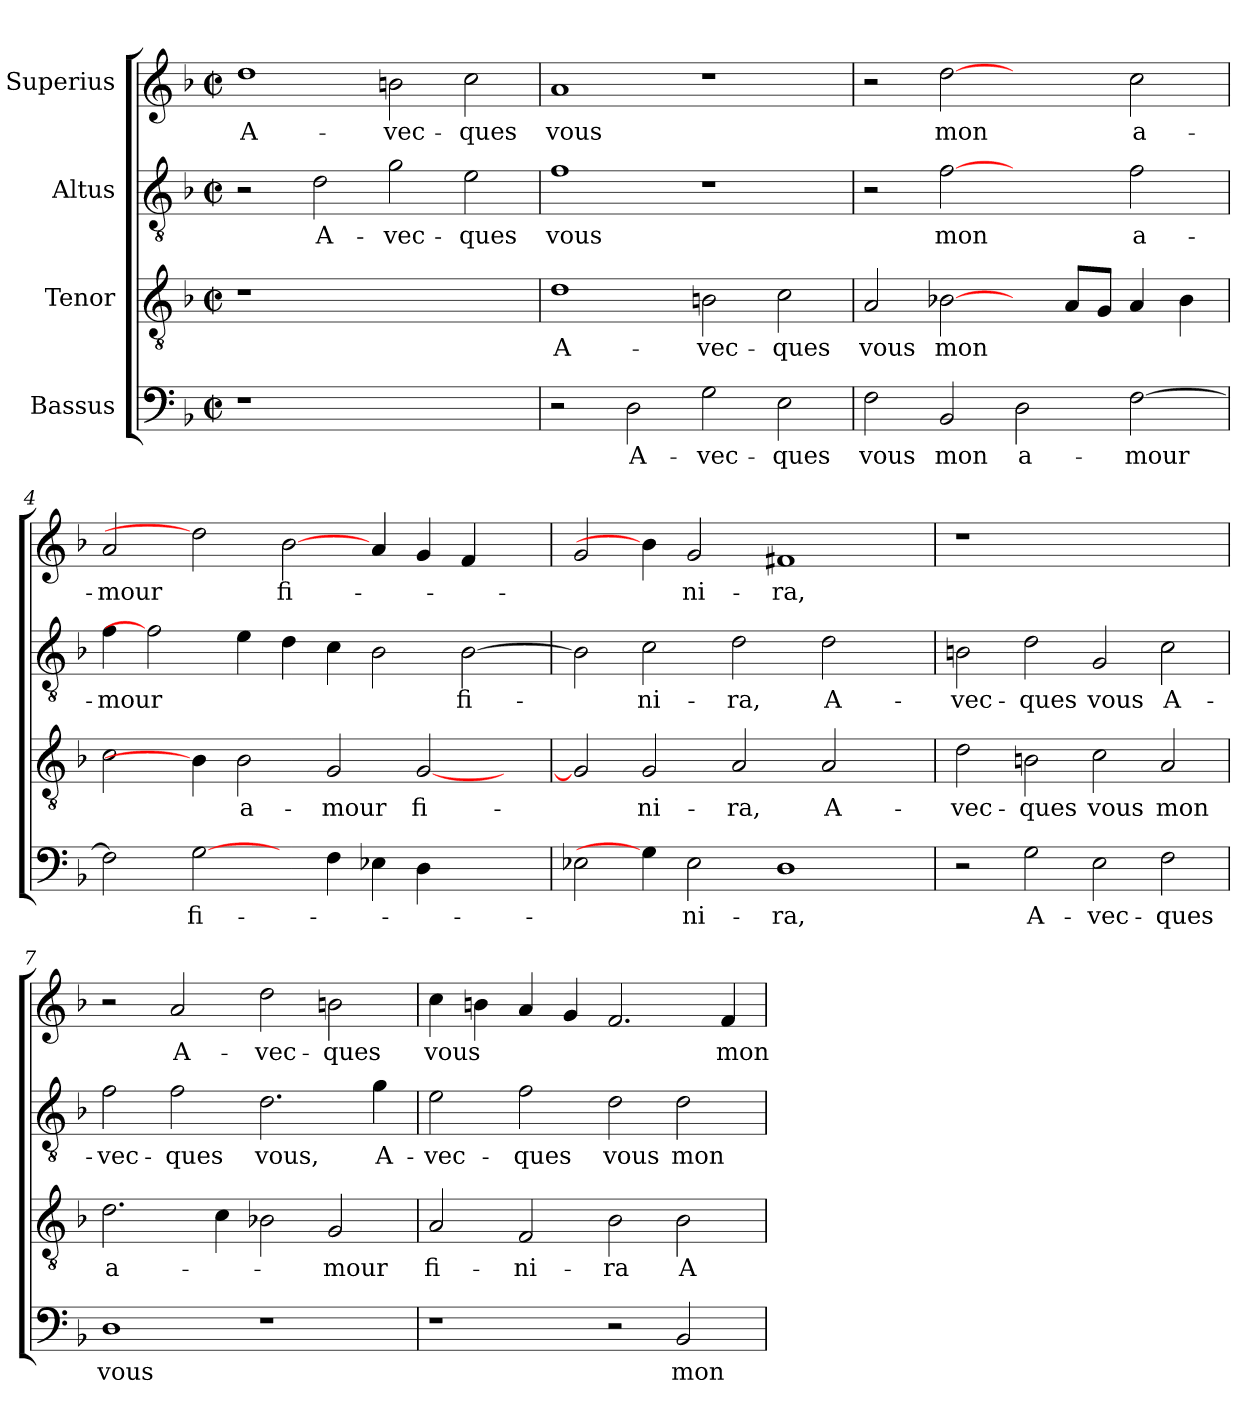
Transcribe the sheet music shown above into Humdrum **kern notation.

**kern	**text	**kern	**text	**kern	**text	**kern	**text
*part4	*part4	*part3	*part3	*part2	*part2	*part1	*part1
*staff4	*staff4	*staff3	*staff3	*staff2	*staff2	*staff1	*staff1
*I"Bassus	*	*I"Tenor	*	*I"Altus	*	*I"Superius	*
*clefF4	*	*clefGv2	*	*clefGv2	*	*clefG2	*
*k[b-]	*	*k[b-]	*	*k[b-]	*	*k[b-]	*
*F:	*	*F:	*	*F:	*	*F:	*
*M2/2	*	*M2/2	*	*M2/2	*	*M2/2	*
*met(c|)	*	*met(c|)	*	*met(c|)	*	*met(c|)	*
=1	=1	=1	=1	=1	=1	=1	=1
1r	.	1r	.	2r	.	1dd	A-
.	.	.	.	2d\	A-	.	.
1ryy	.	1ryy	.	2g\	-vec-	2bn\	-vec-
.	.	.	.	2e\	-ques	2cc\	-ques
=2	=2	=2	=2	=2	=2	=2	=2
2r	.	1d	A-	1f	vous	1a	vous
2D\	A-	.	.	.	.	.	.
2G\	-vec-	2Bn\	-vec-	1r	.	1r	.
2E\	-ques	2c\	-ques	.	.	.	.
=3	=3	=3	=3	=3	=3	=3	=3
2F\	vous	2A/	vous	2r	.	2r	.
2BB-/	mon	[2B-X\	mon	[2f	mon	[2dd	mon
2D\	a-	4ryy	.	2ryy	.	2ryy	.
.	.	8A/L	.	.	.	.	.
.	.	8G/J	.	.	.	.	.
[2F\	-mour	4A/	.	2f\	a-	2cc\	a-
.	.	4B-\	.	.	.	.	.
=4	=4	=4	=4	=4	=4	=4	=4
2F\]	.	2c\	.	4f\	-mour	2a/	-mour
.	.	.	.	2f]	.	.	.
[2G\	fi-	4B-\]	.	.	.	2dd]	.
.	.	2B-\	a-	4e\	.	.	.
4ryy	.	.	.	4d\	.	[2b-\	fi-
4F\	.	2G/	-mour	4c\	.	.	.
4E-X\	.	.	.	2B-\	.	4a/	.
4D\	.	[2G/	fi-	.	.	4g/	.
2ryy	.	.	.	[2B-\	fi-	4f/	.
.	.	4ryy	.	.	.	4ryy	.
!!LO:LB:g=z
=5	=5	=5	=5	=5	=5	=5	=5
2E-X\	-­	2G/]	-­	2B-\]	-­	2g/	-­
4G\]	.	2G/	ni-	2c\	ni-	4b-\]	.
2E-\	ni-	.	.	.	.	2g/	ni-
.	.	2A/	-ra,	2d\	-ra,	.	.
1D	-ra,	.	.	.	.	1f#X	-ra,
.	.	2A/	A-	2d\	A-	.	.
.	.	4ryy	.	4ryy	.	.	.
=6	=6	=6	=6	=6	=6	=6	=6
2r	.	2d\	-vec-	2Bn\	-vec-	1r	.
2G\	A-	2Bn\	-ques	2d\	-ques	.	.
2E\	-vec-	2c\	vous	2G/	vous	1ryy	.
2F\	-ques	2A/	mon	2c\	A-	.	.
=7	=7	=7	=7	=7	=7	=7	=7
1D	vous	2.d\	a-	2f\	-vec-	2r	.
.	.	.	.	2f\	-ques	2a/	A-
.	.	4c\	.	.	.	.	.
1r	.	2B-X\	.	2.d\	vous,	2dd\	-vec-
.	.	2G/	-mour	.	.	2bn\	-ques
.	.	.	.	4g\	A-	.	.
=8	=8	=8	=8	=8	=8	=8	=8
1r	.	2A/	fi-	2e\	-vec-	4cc\	vous
.	.	.	.	.	.	4bn\	.
.	.	2F/	-ni-	2f\	-ques	4a/	.
.	.	.	.	.	.	4g/	.
2r	.	2B-\	-ra	2d\	vous	2.f/	.
2BB-/	mon	2B-\	A-	2d\	mon	.	.
.	.	.	.	.	.	4f/	mon
=	=	=	=	=	=	=	=
*-	*-	*-	*-	*-	*-	*-	*-
